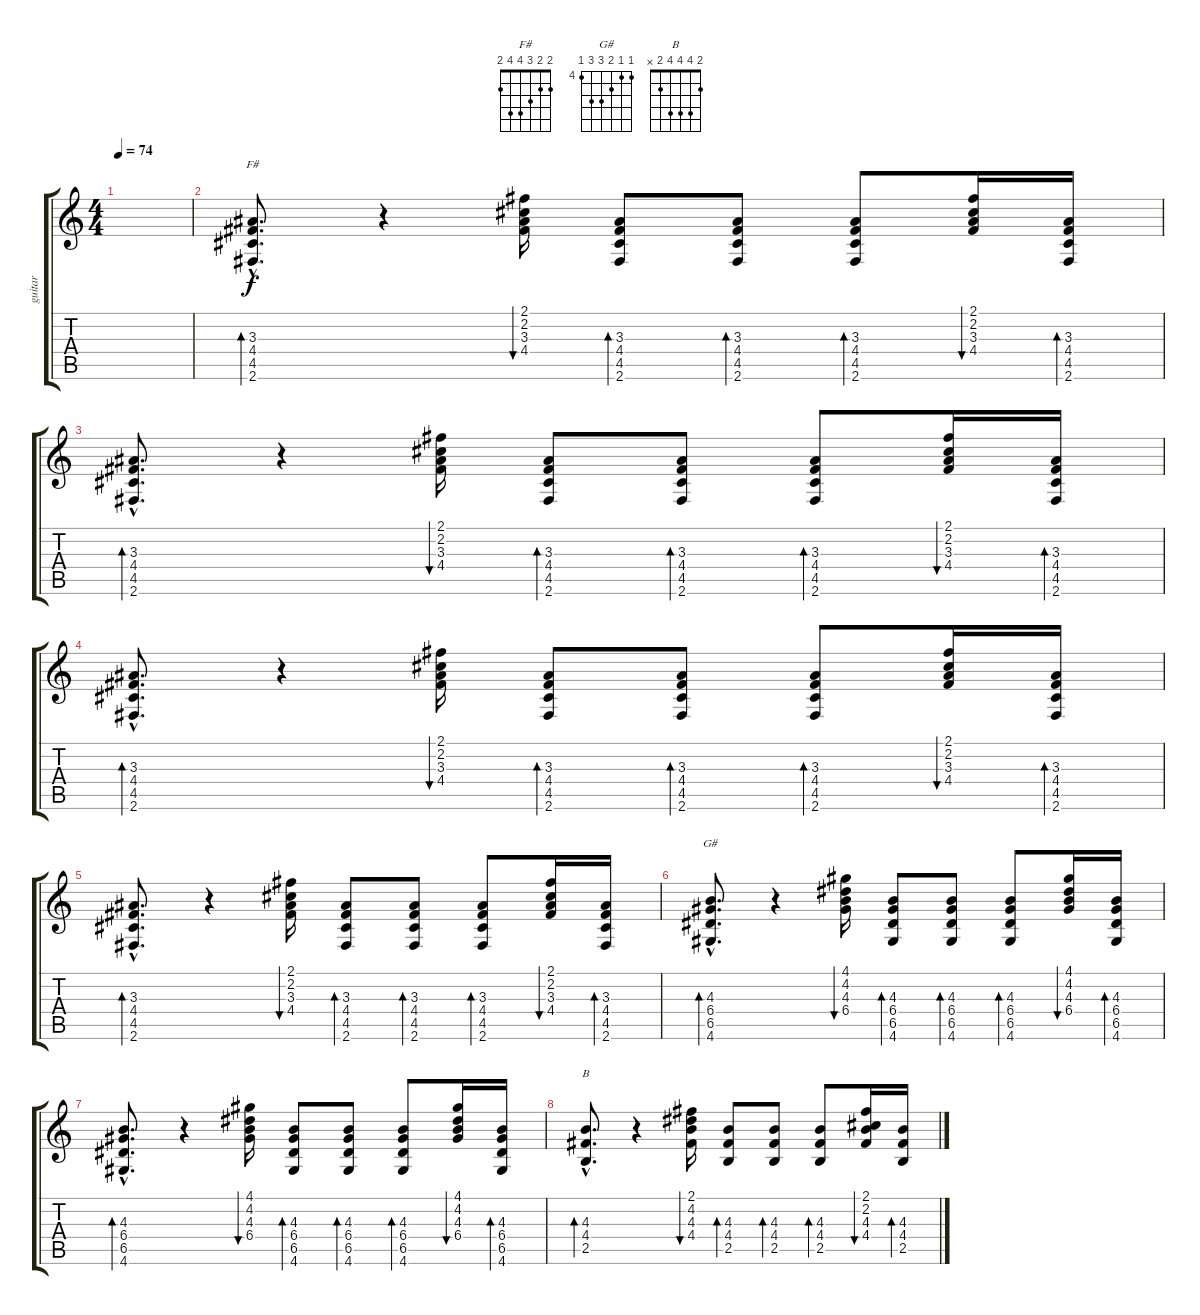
\track ("guitar" "guitar") {instrument acousticguitarsteel}
\staff {score tabs}
\tuning (E4 B3 G3 D3 A2 E2) {hide}
\chord ("F#" 2 2 3 4 4 2)
\chord ("G#" 4 4 5 6 6 4) {firstfret 4}
\chord ("B" 2 4 4 4 2 x)
\ts (4 4)
\tempo 74
\clef g2
\ks c
|
(3.3{hac} 4.4{hac} 4.5{hac} 2.6{hac}).8{d bd 60 ch "F#"} r.4 (2.1 2.2 3.3 4.4).16{bu 60} (3.3 4.4 4.5 2.6).8{bd 60} (3.3 4.4 4.5 2.6).8{bd 60} (3.3 4.4 4.5 2.6).8{bd 60} (2.1 2.2 3.3 4.4).16{bu 60} (3.3 4.4 4.5 2.6).16{bd 60} |
(3.3{hac} 4.4{hac} 4.5{hac} 2.6{hac}).8{d bd 60} r.4 (2.1 2.2 3.3 4.4).16{bu 60} (3.3 4.4 4.5 2.6).8{bd 60} (3.3 4.4 4.5 2.6).8{bd 60} (3.3 4.4 4.5 2.6).8{bd 60} (2.1 2.2 3.3 4.4).16{bu 60} (3.3 4.4 4.5 2.6).16{bd 60} |
(3.3{hac} 4.4{hac} 4.5{hac} 2.6{hac}).8{d bd 60} r.4 (2.1 2.2 3.3 4.4).16{bu 60} (3.3 4.4 4.5 2.6).8{bd 60} (3.3 4.4 4.5 2.6).8{bd 60} (3.3 4.4 4.5 2.6).8{bd 60} (2.1 2.2 3.3 4.4).16{bu 60} (3.3 4.4 4.5 2.6).16{bd 60} |
(3.3{hac} 4.4{hac} 4.5{hac} 2.6{hac}).8{d bd 60} r.4 (2.1 2.2 3.3 4.4).16{bu 60} (3.3 4.4 4.5 2.6).8{bd 60} (3.3 4.4 4.5 2.6).8{bd 60} (3.3 4.4 4.5 2.6).8{bd 60} (2.1 2.2 3.3 4.4).16{bu 60} (3.3 4.4 4.5 2.6).16{bd 60} |
(4.3{hac} 6.4{hac} 6.5{hac} 4.6{hac}).8{d bd 60 ch "G#"} r.4 (4.1 4.2 4.3 6.4).16{bu 60} (4.3 6.4 6.5 4.6).8{bd 60} (4.3 6.4 6.5 4.6).8{bd 60} (4.3 6.4 6.5 4.6).8{bd 60} (4.1 4.2 4.3 6.4).16{bu 60} (4.3 6.4 6.5 4.6).16{bd 60} |
(4.3{hac} 6.4{hac} 6.5{hac} 4.6{hac}).8{d bd 60} r.4 (4.1 4.2 4.3 6.4).16{bu 60} (4.3 6.4 6.5 4.6).8{bd 60} (4.3 6.4 6.5 4.6).8{bd 60} (4.3 6.4 6.5 4.6).8{bd 60} (4.1 4.2 4.3 6.4).16{bu 60} (4.3 6.4 6.5 4.6).16{bd 60} |
(4.3{hac} 4.4{hac} 2.5{hac}).8{d bd 60 ch "B"} r.4 (2.1 4.2 4.3 4.4).16{bu 60} (4.3 4.4 2.5).8{bd 60} (4.3 4.4 2.5).8{bd 60} (4.3 4.4 2.5).8{bd 60} (2.1 2.2 4.3 4.4).16{bu 60} (4.3 4.4 2.5).16{bd 60}
